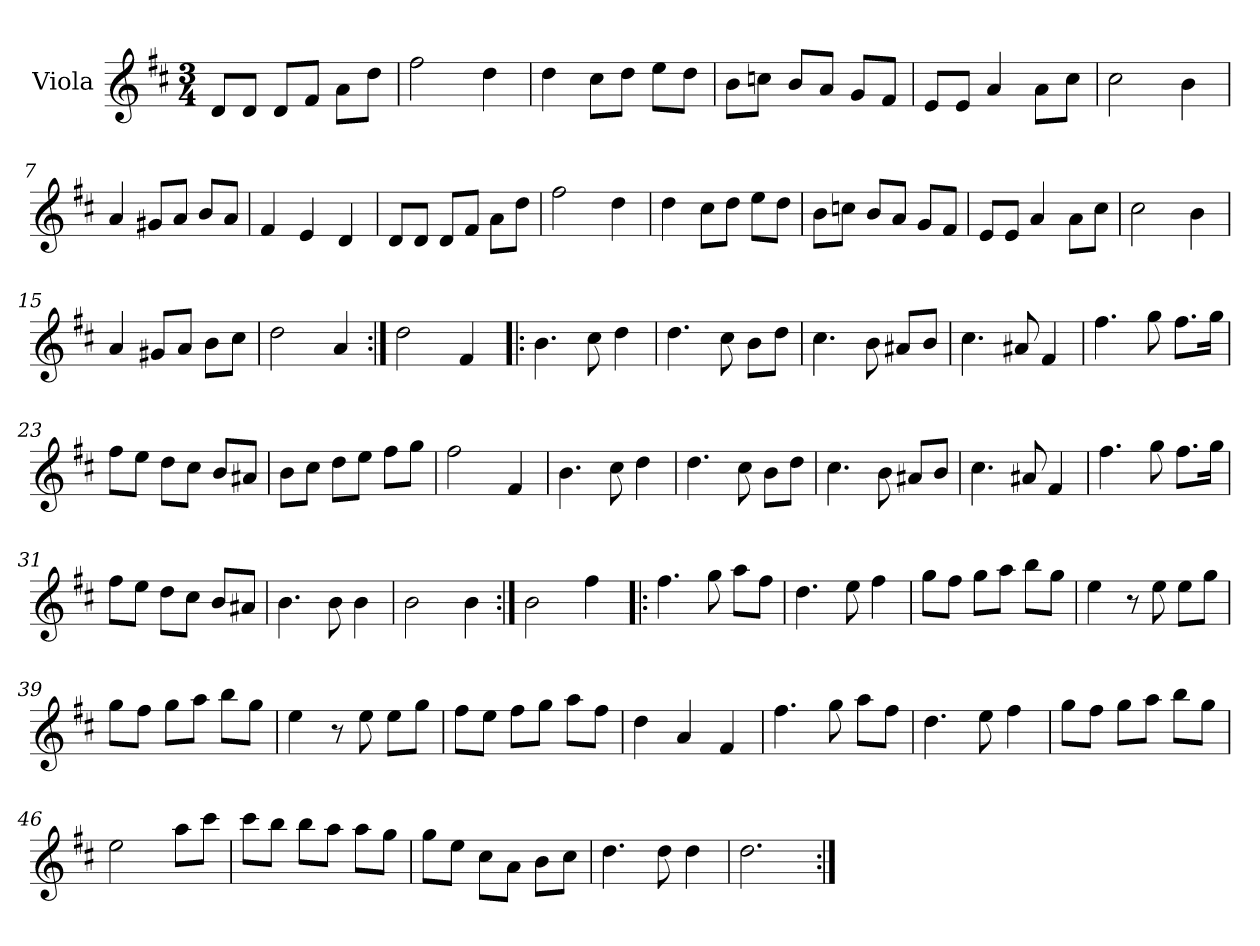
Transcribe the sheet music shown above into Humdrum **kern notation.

**kern
*part1
*staff1
*I"Viola
*I'Vla.
*clefG2
*k[f#c#]
*M3/4
*MM120
=1
8d/L
8d/J
8d/L
8f#/J
8a\L
8dd\J
=2
2ff#\
4dd\
=3
4dd\
8cc#\L
8dd\J
8ee\L
8dd\J
=4
8b\L
8ccn\J
8b/L
8a/J
8g/L
8f#/J
=5
8e/L
8e/J
4a/
8a\L
8cc#\J
=6
2cc#\
4b\
!!LO:LB:g=z
=7
4a/
8g#X/L
8a/J
8b/L
8a/J
=8
4f#/
4e/
4d/
=9
8d/L
8d/J
8d/L
8f#/J
8a\L
8dd\J
=10
2ff#\
4dd\
=11
4dd\
8cc#\L
8dd\J
8ee\L
8dd\J
=12
8b\L
8ccn\J
8b/L
8a/J
8g/L
8f#/J
!!LO:LB:g=z
=13
8e/L
8e/J
4a/
8a\L
8cc#\J
=14
2cc#\
4b\
=15
4a/
8g#X/L
8a/J
8b\L
8cc#\J
=16
2dd\
4a/
=17:|!
2dd\
4f#/
!!LO:LB:g=z
=18!|:
4.b\
8cc#\
4dd\
=19
4.dd\
8cc#\
8b\L
8dd\J
=20
4.cc#\
8b\
8a#X/L
8b/J
=21
4.cc#\
8a#X/
4f#/
=22
4.ff#\
8gg\
8.ff#\L
16gg\Jk
=23
8ff#\L
8ee\J
8dd\L
8cc#\J
8b/L
8a#X/J
!!LO:LB:g=z
=24
8b\L
8cc#\J
8dd\L
8ee\J
8ff#\L
8gg\J
=25
2ff#\
4f#/
=26
4.b\
8cc#\
4dd\
=27
4.dd\
8cc#\
8b\L
8dd\J
=28
4.cc#\
8b\
8a#X/L
8b/J
=29
4.cc#\
8a#X/
4f#/
=30
4.ff#\
8gg\
8.ff#\L
16gg\Jk
!!LO:LB:g=z
=31
8ff#\L
8ee\J
8dd\L
8cc#\J
8b/L
8a#X/J
=32
4.b\
8b\
4b\
=33
2b\
4b\
=34:|!
2b\
4ff#\
!!LO:LB:g=z
=35!|:
4.ff#\
8gg\
8aa\L
8ff#\J
=36
4.dd\
8ee\
4ff#\
=37
8gg\L
8ff#\J
8gg\L
8aa\J
8bb\L
8gg\J
=38
4ee\
8r
8ee\
8ee\L
8gg\J
=39
8gg\L
8ff#\J
8gg\L
8aa\J
8bb\L
8gg\J
=40
4ee\
8r
8ee\
8ee\L
8gg\J
!!LO:LB:g=z
=41
8ff#\L
8ee\J
8ff#\L
8gg\J
8aa\L
8ff#\J
=42
4dd\
4a/
4f#/
=43
4.ff#\
8gg\
8aa\L
8ff#\J
=44
4.dd\
8ee\
4ff#\
=45
8gg\L
8ff#\J
8gg\L
8aa\J
8bb\L
8gg\J
=46
2ee\
8aa\L
8ccc#\J
!!LO:LB:g=z
=47
8ccc#\L
8bb\J
8bb\L
8aa\J
8aa\L
8gg\J
=48
8gg\L
8ee\J
8cc#\L
8a\J
8b\L
8cc#\J
=49
4.dd\
8dd\
4dd\
=50
2.dd\
=:|!
*-
